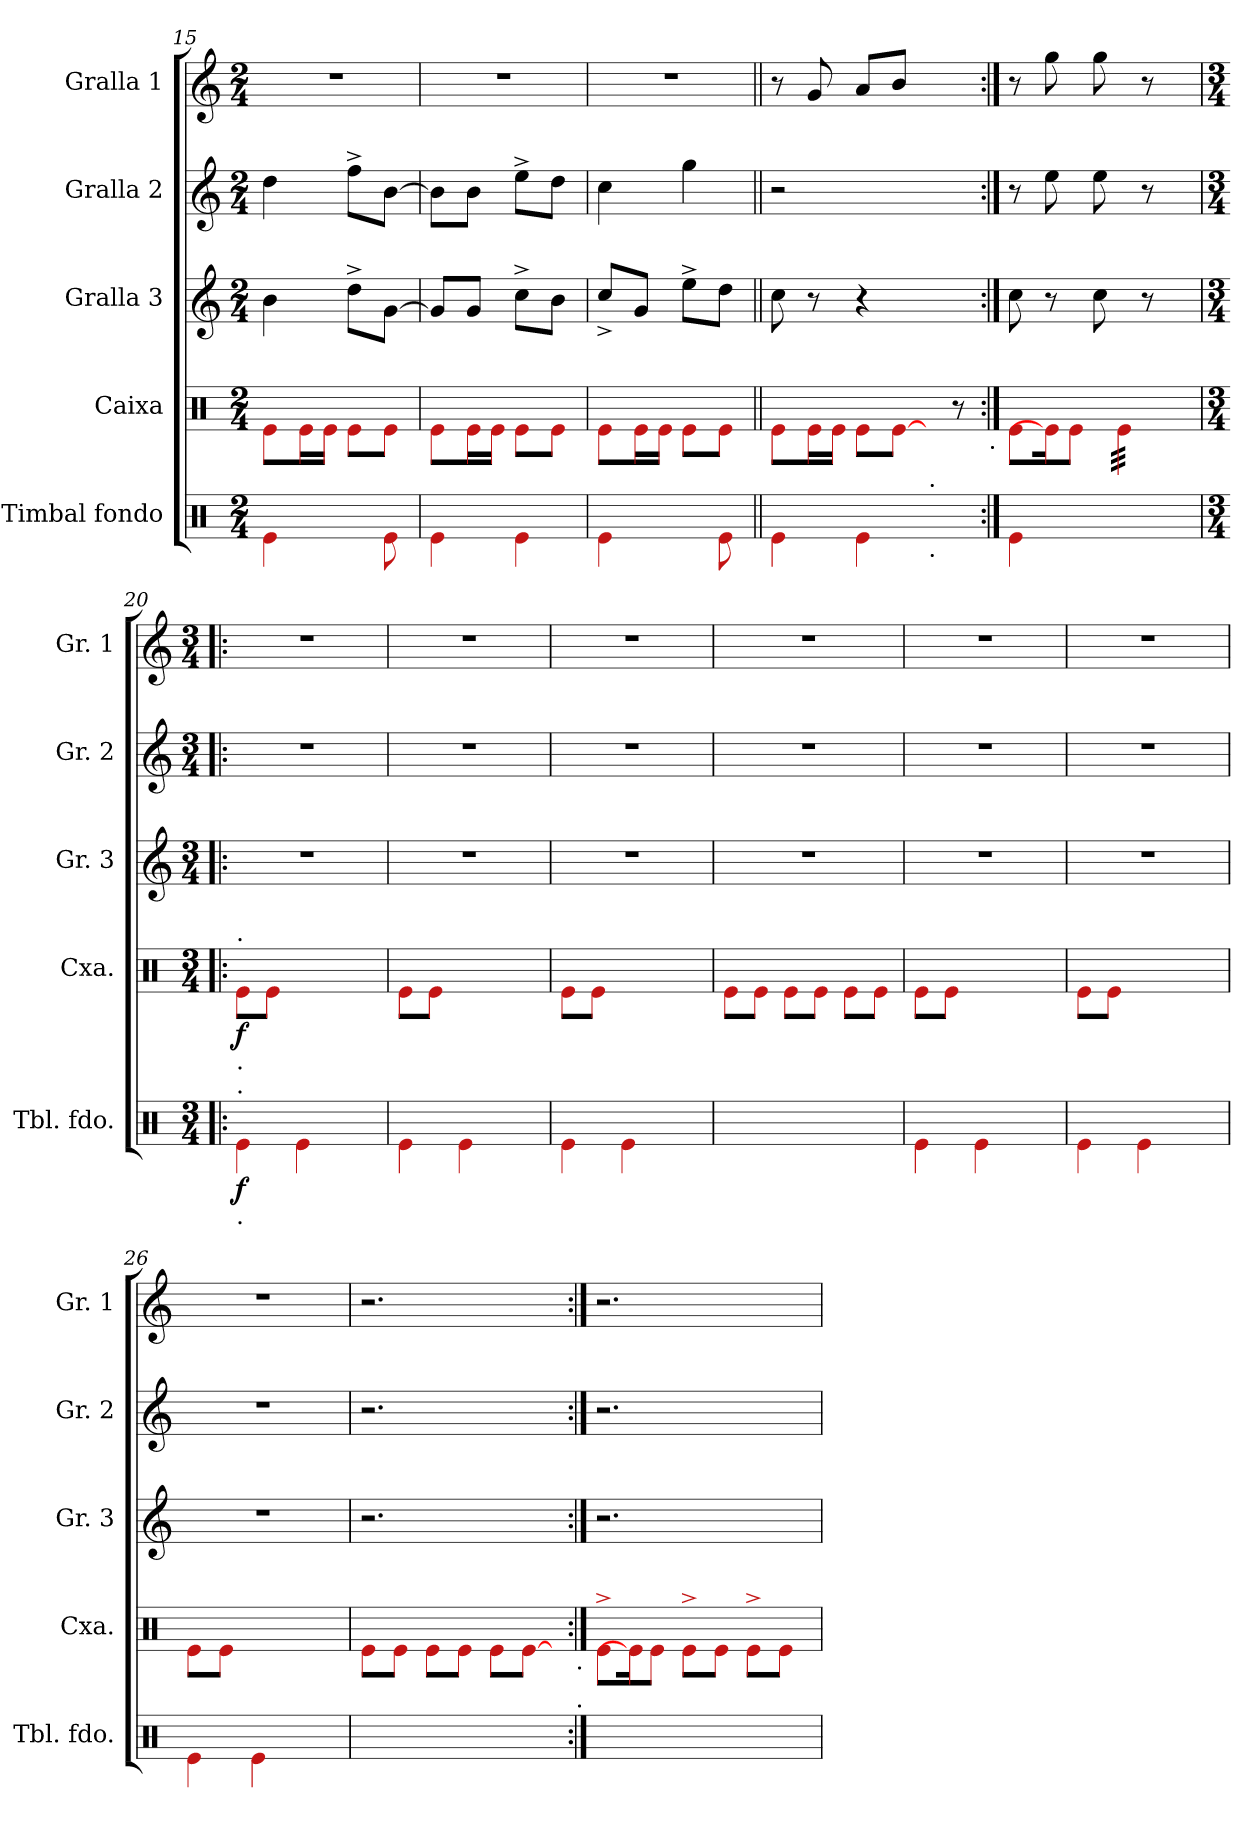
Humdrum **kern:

**kern	**dynam	**kern	**dynam	**kern	**kern	**kern
*part5	*part5	*part4	*part4	*part3	*part2	*part1
*staff5	*staff5	*staff4	*staff4	*staff3	*staff2	*staff1
*I"Timbal fondo	*	*I"Caixa	*	*I"Gralla 3	*I"Gralla 2	*I"Gralla 1
*I'Tbl. fdo.	*	*I'Cxa.	*	*I'Gr. 3	*I'Gr. 2	*I'Gr. 1
*clefX	*	*clefX	*	*clefG2	*clefG2	*clefG2
*k[]	*	*k[]	*	*k[]	*k[]	*k[]
*M2/4	*	*M2/4	*	*M2/4	*M2/4	*M2/4
=15	=15	=15	=15	=15	=15	=15
4e\	.	8e\L	.	4b\	4dd\	2r
.	.	16e\L	.	.	.	.
.	.	16e\JJ	.	.	.	.
8ryy	.	8e\L	.	8dd^\L	8ff^\L	.
8e\	.	8e\J	.	[8g\J	[8b\J	.
!!LO:PB:g=z
=16	=16	=16	=16	=16	=16	=16
4e\	.	8e\L	.	8g/L]	8b\L]	2r
.	.	16e\L	.	8g/J	8b\J	.
.	.	16e\JJ	.	.	.	.
4e\	.	8e\L	.	8cc^\L	8ee^\L	.
.	.	8e\J	.	8b\J	8dd\J	.
=17	=17	=17	=17	=17	=17	=17
4e\	.	8e\L	.	8cc^/L	4cc\	2r
.	.	16e\L	.	8g/J	.	.
.	.	16e\JJ	.	.	.	.
8ryy	.	8e\L	.	8ee^\L	4gg\	.
8e\	.	8e\J	.	8dd\J	.	.
=18||	=18||	=18||	=18||	=18||	=18||	=18||
4e\	.	8e\L	.	8cc\	2r	8r
.	.	16e\L	.	8r	.	8g/
.	.	16e\JJ	.	.	.	.
4e\	.	8e\L	.	4r	.	8a/L
.	.	[8e\J	.	.	.	8b/J
!LO:TX:b:t=.	!	!	!	!	!	!
!LO:TX:a:t=.	!	!	!	!	!	!
8.ryy	.	16ryy	.	8.ryy	8.ryy	8.ryy
.	.	8r	.	.	.	.
!	!	!LO:TX:b:t=.	!	!	!	!
=19:|!	=19:|!	=19:|!	=19:|!	=19:|!	=19:|!	=19:|!
4e\	.	8e\L	.	8cc\	8r	8r
.	.	16e\J]	.	8r	8ee\	8gg\
.	.	8e\J	.	.	.	.
4ryy	.	.	.	8cc\	8ee\	8gg\
*	*	*tremolo	*	*	*	*
.	.	32e\LLL	.	.	.	.
.	.	32e\	.	.	.	.
.	.	32e\	.	8r	8r	8r
.	.	32e\	.	.	.	.
.	.	32e\	.	.	.	.
.	.	32e\	.	.	.	.
16ryy	.	32e\	.	16ryy	16ryy	16ryy
.	.	32e\JJJ	.	.	.	.
*	*	*Xtremolo	*	*	*	*
=20!|:	=20!|:	=20!|:	=20!|:	=20!|:	=20!|:	=20!|:
*M3/4	*	*M3/4	*	*M3/4	*M3/4	*M3/4
!	!	!LO:TX:b:t=.	!	!	!	!
!	!	!LO:TX:a:t=.	!	!	!	!
!LO:TX:b:t=.	!	!	!	!	!	!
!LO:TX:a:t=.	!	!	!	!	!	!
!	!LO:DY:b	!	!LO:DY:b	!	!	!
4e\	f	8e\L	f	2.r	2.r	2.r
.	.	8e\J	.	.	.	.
4e\	.	2ryy	.	.	.	.
4ryy	.	.	.	.	.	.
=21	=21	=21	=21	=21	=21	=21
4e\	.	8e\L	.	2.r	2.r	2.r
.	.	8e\J	.	.	.	.
4e\	.	2ryy	.	.	.	.
4ryy	.	.	.	.	.	.
=22	=22	=22	=22	=22	=22	=22
4e\	.	8e\L	.	2.r	2.r	2.r
.	.	8e\J	.	.	.	.
4e\	.	2ryy	.	.	.	.
4ryy	.	.	.	.	.	.
!!LO:LB:g=z
=23	=23	=23	=23	=23	=23	=23
2.ryy	.	8e\L	.	2.r	2.r	2.r
.	.	8e\J	.	.	.	.
.	.	8e\L	.	.	.	.
.	.	8e\J	.	.	.	.
.	.	8e\L	.	.	.	.
.	.	8e\J	.	.	.	.
=24	=24	=24	=24	=24	=24	=24
4e\	.	8e\L	.	2.r	2.r	2.r
.	.	8e\J	.	.	.	.
4e\	.	2ryy	.	.	.	.
4ryy	.	.	.	.	.	.
=25	=25	=25	=25	=25	=25	=25
4e\	.	8e\L	.	2.r	2.r	2.r
.	.	8e\J	.	.	.	.
4e\	.	2ryy	.	.	.	.
4ryy	.	.	.	.	.	.
=26	=26	=26	=26	=26	=26	=26
4e\	.	8e\L	.	2.r	2.r	2.r
.	.	8e\J	.	.	.	.
4e\	.	2ryy	.	.	.	.
4ryy	.	.	.	.	.	.
=27	=27	=27	=27	=27	=27	=27
2.ryy	.	8e\L	.	2.r	2.r	2.r
.	.	8e\J	.	.	.	.
.	.	8e\L	.	.	.	.
.	.	8e\J	.	.	.	.
.	.	8e\L	.	.	.	.
.	.	[8e\J	.	.	.	.
16ryy	.	16ryy	.	16ryy	16ryy	16ryy
!	!	!LO:TX:b:t=.	!	!	!	!
!LO:TX:a:t=.	!	!	!	!	!	!
=28:|!	=28:|!	=28:|!	=28:|!	=28:|!	=28:|!	=28:|!
2.ryy	.	8e^\L	.	2.r	2.r	2.r
.	.	16e\J]	.	.	.	.
.	.	8e\J	.	.	.	.
.	.	8e^\L	.	.	.	.
.	.	8e\J	.	.	.	.
.	.	8e^\L	.	.	.	.
.	.	8e\J	.	.	.	.
16ryy	.	.	.	16ryy	16ryy	16ryy
=	=	=	=	=	=	=
*-	*-	*-	*-	*-	*-	*-
